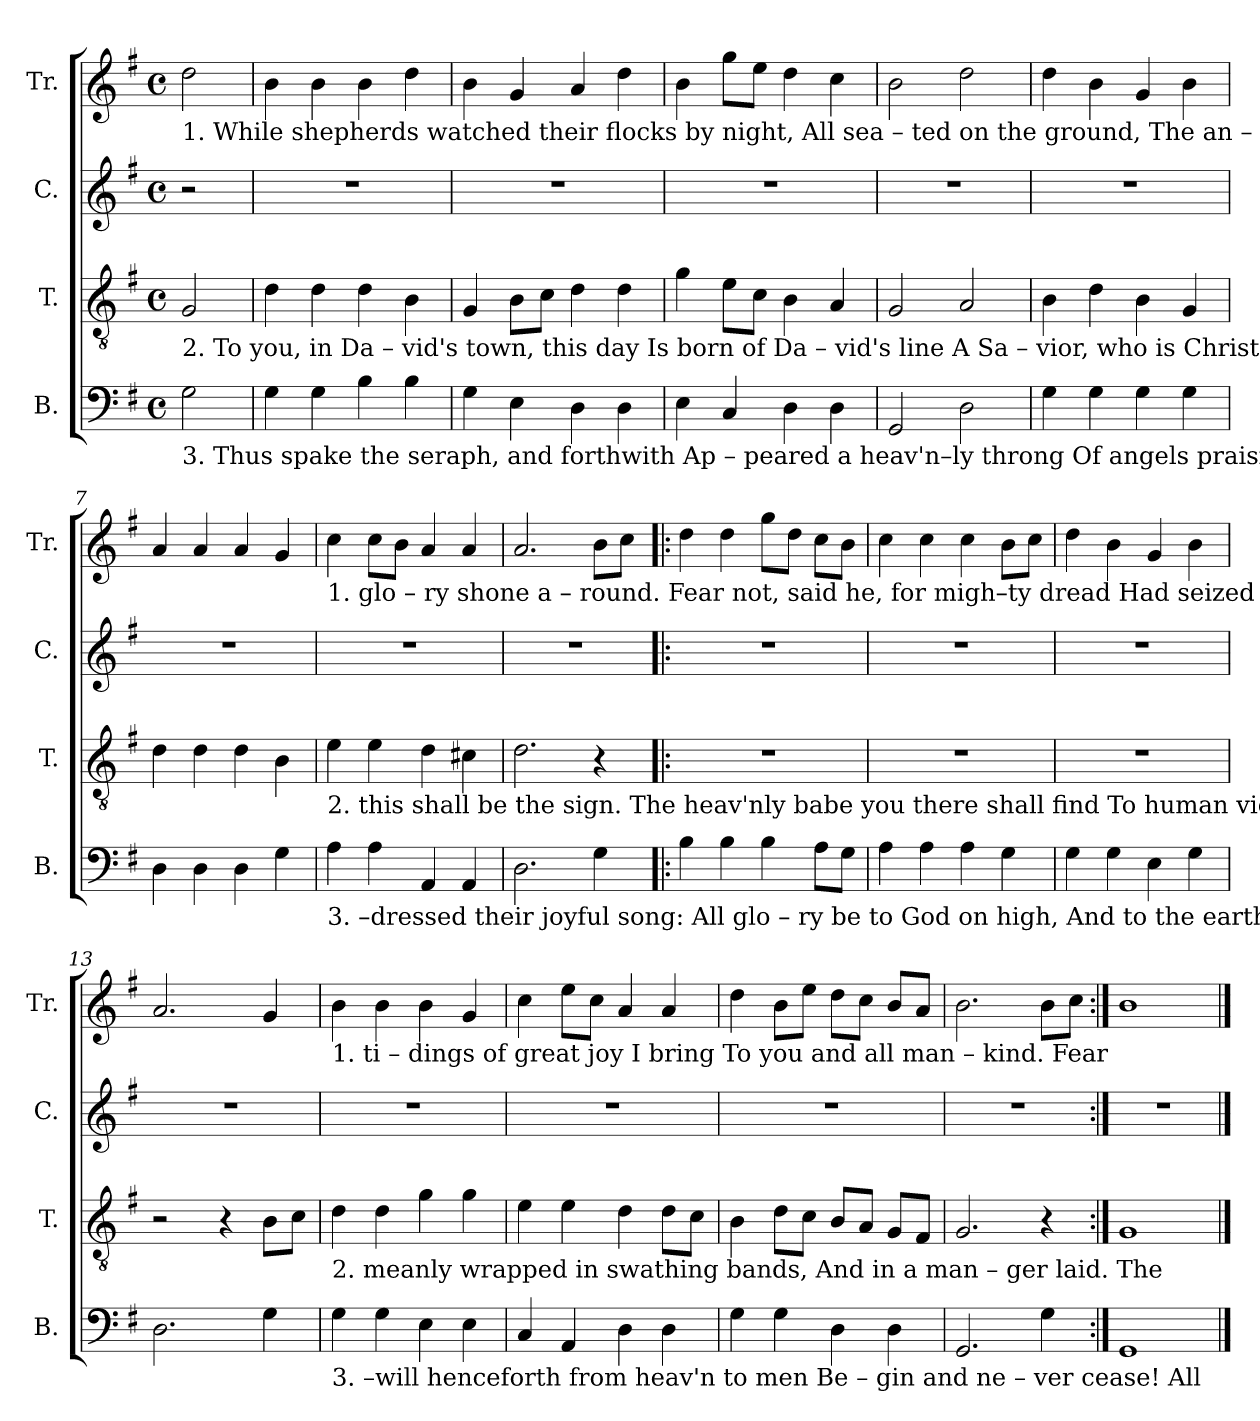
**kern	**kern	**kern	**kern
*part4	*part3	*part2	*part1
*staff4	*staff3	*staff2	*staff1
*I"B.	*I"T.	*I"C.	*I"Tr.
*I'B.	*I'T.	*I'C.	*I'Tr.
*clefF4	*clefGv2	*clefG2	*clefG2
*k[f#]	*k[f#]	*k[f#]	*k[f#]
*M4/4	*M4/4	*M4/4	*M4/4
*met(c)	*met(c)	*met(c)	*met(c)
*MM120	*MM120	*MM120	*MM120
=1	=1	=1	=1
!	!	!	!LO:TX:b:t=1.  While shepherds watched their flocks by night,  All        sea  –  ted    on    the     ground,  The        an –  gel   of    the Lord came down,   And
!	!LO:TX:b:t=2.  To       you,   in     Da –  vid's town, this    day       Is        born   of       Da  –  vid's  line         A          Sa – vior,   who   is   Christ  the  Lord,  And	!	!
!LO:TX:b:t=3.  Thus     spake  the  seraph,     and   forthwith       Ap  –  peared  a   heav'n–ly       throng  Of           angels      praising    God, and thus   Ad –	!	!	!
2G\	2G/	2r	2dd\
=2	=2	=2	=2
4G\	4d\	1r	4b\
4G\	4d\	.	4b\
4B\	4d\	.	4b\
4B\	4B\	.	4dd\
=3	=3	=3	=3
4G\	4G/	1r	4b\
4E\	8B\L	.	4g/
.	8c\J	.	.
4D\	4d\	.	4a/
4D\	4d\	.	4dd\
=4	=4	=4	=4
4E\	4g\	1r	4b\
4C/	8e\L	.	8gg\L
.	8c\J	.	8ee\J
4D\	4B\	.	4dd\
4D\	4A/	.	4cc\
=5	=5	=5	=5
2GG/	2G/	1r	2b\
2D\	2A/	.	2dd\
=6	=6	=6	=6
4G\	4B\	1r	4dd\
4G\	4d\	.	4b\
4G\	4B\	.	4g/
4G\	4G/	.	4b\
=7	=7	=7	=7
4D\	4d\	1r	4a/
4D\	4d\	.	4a/
4D\	4d\	.	4a/
4G\	4B\	.	4g/
!!LO:LB:g=z
=8	=8	=8	=8
!	!	!	!LO:TX:b:t=1.  glo  –  ry      shone  a  –   round.        Fear             not,    said     he,      for         migh–ty   dread   Had     seized their troubled   mind,           Glad
!	!LO:TX:b:t=2.  this  shall    be      the      sign.           The              heav'nly      babe    you      there   shall  find    To          human   view  dis  –  played,         All	!	!
!LO:TX:b:t=3.  –dressed  their  joyful     song&colon;          All               glo  – ry       be          to         God   on     high,   And       to    the  earth  be      peace;            Good –	!	!	!
4A\	4e\	1r	4cc\
4A\	4e\	.	8cc\L
.	.	.	8b\J
4AA/	4d\	.	4a/
4AA/	4c#X\	.	4a/
=9	=9	=9	=9
2.D\	2.d\	1r	2.a/
4G\	4r	.	8b\L
.	.	.	8cc\J
=10!|:	=10!|:	=10!|:	=10!|:
4B\	1r	1r	4dd\
4B\	.	.	4dd\
4B\	.	.	8gg\L
.	.	.	8dd\J
8A\L	.	.	8cc\L
8G\J	.	.	8b\J
=11	=11	=11	=11
4A\	1r	1r	4cc\
4A\	.	.	4cc\
4A\	.	.	4cc\
4G\	.	.	8b\L
.	.	.	8cc\J
=12	=12	=12	=12
4G\	1r	1r	4dd\
4G\	.	.	4b\
4E\	.	.	4g/
4G\	.	.	4b\
=13	=13	=13	=13
2.D\	2r	1r	2.a/
.	4r	.	.
4G\	8B\L	.	4g/
.	8c\J	.	.
!!LO:LB:g=z
=14	=14	=14	=14
!	!	!	!LO:TX:b:t=1.  ti –  dings of     great    joy      I          bring       To         you       and       all           man   –   kind.            Fear
!	!LO:TX:b:t=2.  meanly  wrapped  in  swathing      bands,    And         in        a             man  –  ger            laid.             The	!	!
!LO:TX:b:t=3.  –will henceforth from heav'n  to    men        Be    –    gin      and         ne    –   ver             cease!         All	!	!	!
4G\	4d\	1r	4b\
4G\	4d\	.	4b\
4E\	4g\	.	4b\
4E\	4g\	.	4g/
=15	=15	=15	=15
4C/	4e\	1r	4cc\
4AA/	4e\	.	8ee\L
.	.	.	8cc\J
4D\	4d\	.	4a/
4D\	8d\L	.	4a/
.	8c\J	.	.
=16	=16	=16	=16
4G\	4B\	1r	4dd\
4G\	8d\L	.	8b\L
.	8c\J	.	8ee\J
4D\	8B/L	.	8dd\L
.	8A/J	.	8cc\J
4D\	8G/L	.	8b/L
.	8F#/J	.	8a/J
=17	=17	=17	=17
2.GG/	2.G/	1r	2.b\
4G\	4r	.	8b\L
.	.	.	8cc\J
=18:|!	=18:|!	=18:|!	=18:|!
1GG	1G	1r	1b
==	==	==	==
*-	*-	*-	*-
